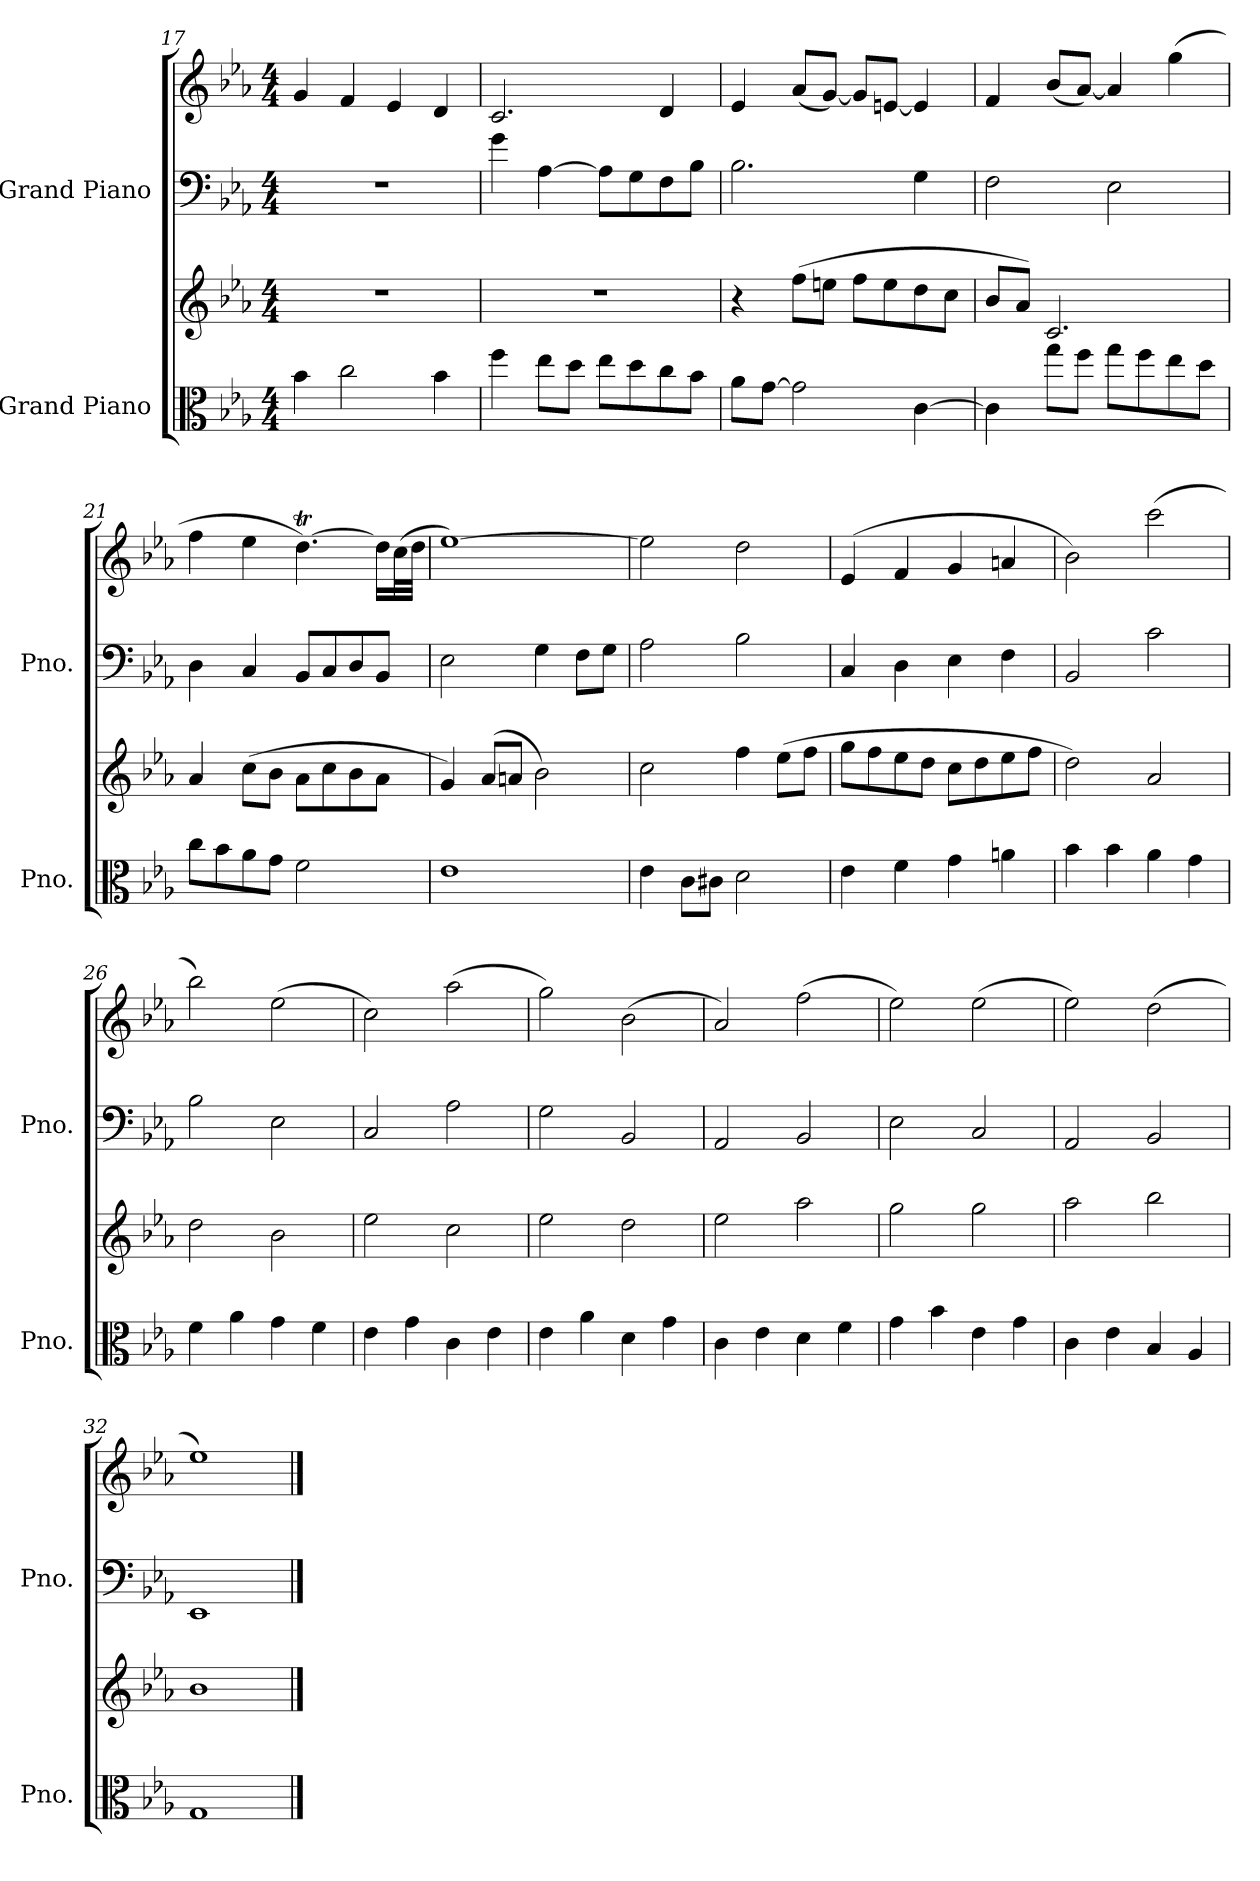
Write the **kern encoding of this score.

**kern	**kern	**kern	**kern
*part2	*part2	*part1	*part1
*staff4	*staff3	*staff2	*staff1
*I"Grand Piano	*	*I"Grand Piano	*
*I'Pno.	*	*I'Pno.	*
*clefC3	*clefG2	*clefF4	*clefG2
*k[b-e-a-]	*k[b-e-a-]	*k[b-e-a-]	*k[b-e-a-]
*M4/4	*M4/4	*M4/4	*M4/4
=17	=17	=17	=17
4b-\	1r	1r	4g/
2cc\	.	.	4f/
.	.	.	4e-/
4b-\	.	.	4d/
=18	=18	=18	=18
4ff\	1r	4g\	2.c/
8ee-\L	.	[4A-\	.
8dd\J	.	.	.
8ee-\L	.	8A-\L]	.
8dd\	.	8G\	.
8cc\	.	8F\	4d/
8b-\J	.	8B-\J	.
!!LO:PB:g=z
=19	=19	=19	=19
8a-\L	4r	2.B-\	4e-/
[8g\J	.	.	.
2g\]	(8ff\L	.	(8a-/L
.	8een\J	.	[8g/J)
.	8ff\L	.	8g/L]
.	8ee\	.	[8en/J
[4c\	8dd\	4G\	4e/]
.	8cc\J	.	.
=20	=20	=20	=20
4c\]	8b-/L	2F\	4f/
.	8a-/J)	.	.
8gg\L	2.c/	.	(8b-/L
8ff\J	.	.	[8a-/J)
8gg\L	.	2E-\	4a-/]
8ff\	.	.	.
8ee-\	.	.	(4gg\
8dd\J	.	.	.
=21	=21	=21	=21
8cc\L	4a-/	4D\	4ff\
8b-\	.	.	.
8a-\	(8cc\L	4C/	4ee-\
8g\J	8b-\J	.	.
2f\	8a-\L	8BB-/L	[4.ddt\)
.	8cc\	8C/	.
.	8b-\	8D/	.
.	8a-\J	8BB-/J	16dd\LL]
.	.	.	(32cc\L
.	.	.	32dd\JJJ
!!LO:LB:g=z
=22	=22	=22	=22
1e-	4g/)	2E-\	[1ee-)
.	(8a-/L	.	.
.	8an/J	.	.
.	2b-\)	4G\	.
.	.	8F\L	.
.	.	8G\J	.
=23	=23	=23	=23
4e-\	2cc\	2A-\	2ee-\]
8c\L	.	.	.
8c#X\J	.	.	.
2d\	4ff\	2B-\	2dd\
.	(8ee-\L	.	.
.	8ff\J	.	.
=24	=24	=24	=24
4e-\	8gg\L	4C/	(4e-/
.	8ff\	.	.
4f\	8ee-\	4D\	4f/
.	8dd\J	.	.
4g\	8cc\L	4E-\	4g/
.	8dd\	.	.
4an\	8ee-\	4F\	4an/
.	8ff\J	.	.
=25	=25	=25	=25
4b-\	2dd\)	2BB-/	2b-\)
4b-\	.	.	.
4a-\	2a-/	2c\	(2ccc\
4g\	.	.	.
=26	=26	=26	=26
4f\	2dd\	2B-\	2bb-\)
4a-\	.	.	.
4g\	2b-\	2E-\	(2ee-\
4f\	.	.	.
!!LO:LB:g=z
=27	=27	=27	=27
4e-\	2ee-\	2C/	2cc\)
4g\	.	.	.
4c\	2cc\	2A-\	(2aa-\
4e-\	.	.	.
=28	=28	=28	=28
4e-\	2ee-\	2G\	2gg\)
4a-\	.	.	.
4d\	2dd\	2BB-/	(2b-\
4g\	.	.	.
=29	=29	=29	=29
4c\	2ee-\	2AA-/	2a-/)
4e-\	.	.	.
4d\	2aa-\	2BB-/	(2ff\
4f\	.	.	.
=30	=30	=30	=30
4g\	2gg\	2E-\	2ee-\)
4b-\	.	.	.
4e-\	2gg\	2C/	(2ee-\
4g\	.	.	.
=31	=31	=31	=31
4c\	2aa-\	2AA-/	2ee-\)
4e-\	.	.	.
4B-/	2bb-\	2BB-/	(2dd\
4A-/	.	.	.
=32	=32	=32	=32
1G	1b-	1EE-	1ee-)
==	==	==	==
*-	*-	*-	*-
